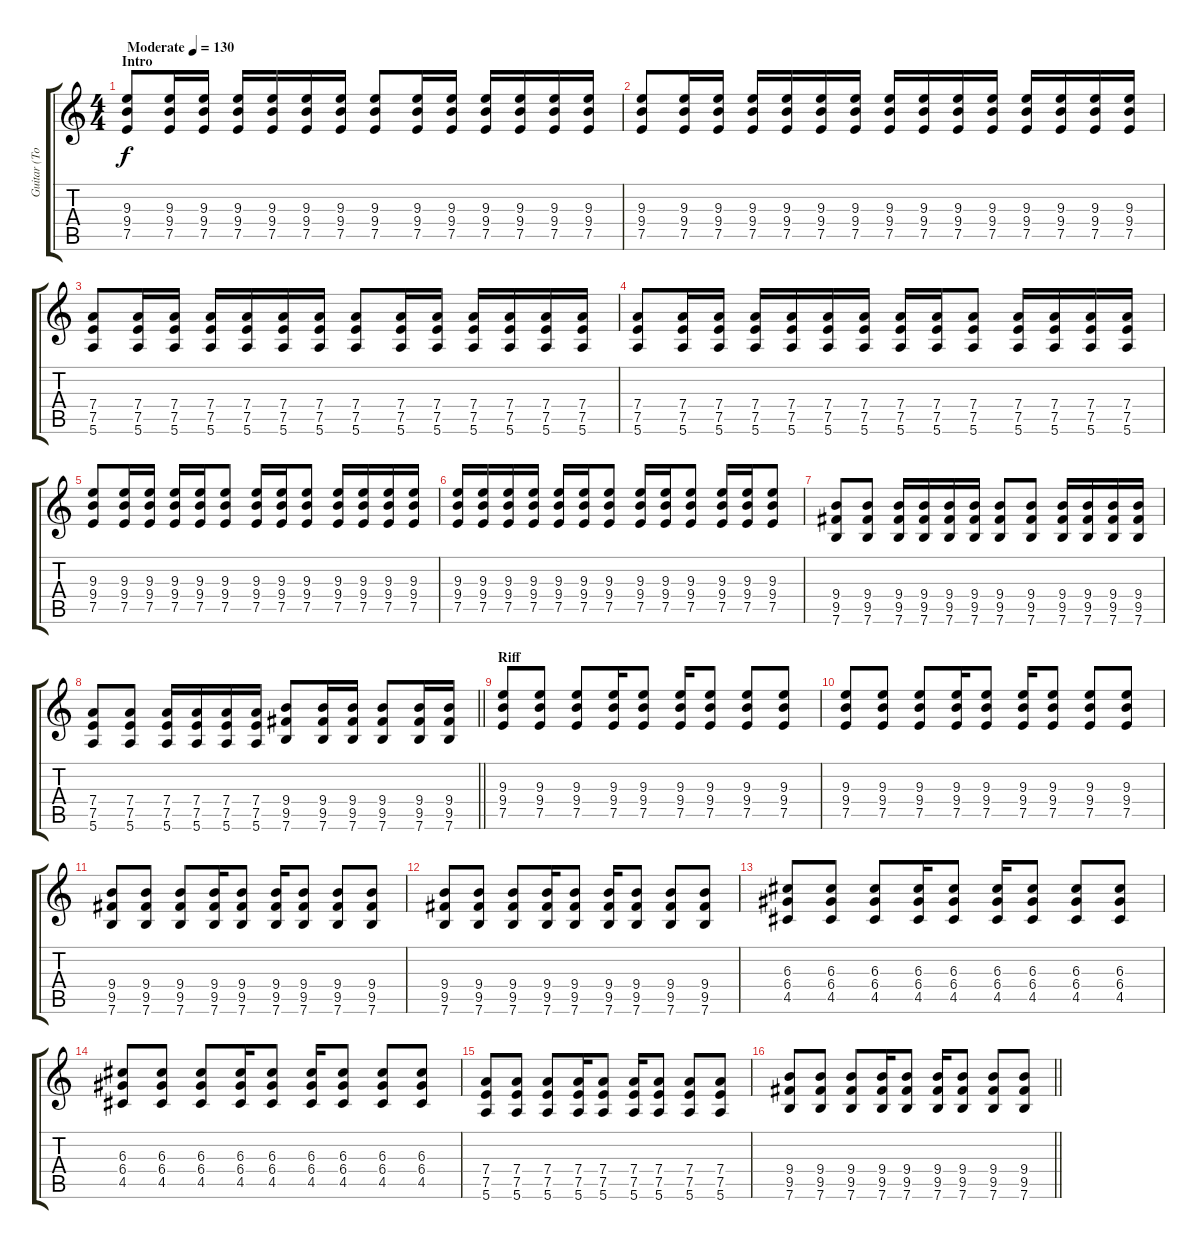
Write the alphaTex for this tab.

\track ("Guitar (Tom)" "Guitar (To") {instrument distortionguitar}
\staff {score tabs}
\tuning (E4 B3 G3 D3 A2 E2) {hide}
\ts (4 4)
\section ("" "Intro")
\tempo (130 "Moderate")
\clef g2
\ks c
(9.3 9.4 7.5).8{dy f instrument distortionguitar} (9.3 9.4 7.5).16 (9.3 9.4 7.5).16 (9.3 9.4 7.5).16 (9.3 9.4 7.5).16 (9.3 9.4 7.5).16 (9.3 9.4 7.5).16 (9.3 9.4 7.5).8 (9.3 9.4 7.5).16 (9.3 9.4 7.5).16 (9.3 9.4 7.5).16 (9.3 9.4 7.5).16 (9.3 9.4 7.5).16 (9.3 9.4 7.5).16 |
(9.3 9.4 7.5).8 (9.3 9.4 7.5).16 (9.3 9.4 7.5).16 (9.3 9.4 7.5).16 (9.3 9.4 7.5).16 (9.3 9.4 7.5).16 (9.3 9.4 7.5).16 (9.3 9.4 7.5).16 (9.3 9.4 7.5).16 (9.3 9.4 7.5).16 (9.3 9.4 7.5).16 (9.3 9.4 7.5).16 (9.3 9.4 7.5).16 (9.3 9.4 7.5).16 (9.3 9.4 7.5).16 |
(7.4 7.5 5.6).8 (7.4 7.5 5.6).16 (7.4 7.5 5.6).16 (7.4 7.5 5.6).16 (7.4 7.5 5.6).16 (7.4 7.5 5.6).16 (7.4 7.5 5.6).16 (7.4 7.5 5.6).8 (7.4 7.5 5.6).16 (7.4 7.5 5.6).16 (7.4 7.5 5.6).16 (7.4 7.5 5.6).16 (7.4 7.5 5.6).16 (7.4 7.5 5.6).16 |
(7.4 7.5 5.6).8 (7.4 7.5 5.6).16 (7.4 7.5 5.6).16 (7.4 7.5 5.6).16 (7.4 7.5 5.6).16 (7.4 7.5 5.6).16 (7.4 7.5 5.6).16 (7.4 7.5 5.6).16 (7.4 7.5 5.6).16 (7.4 7.5 5.6).8 (7.4 7.5 5.6).16 (7.4 7.5 5.6).16 (7.4 7.5 5.6).16 (7.4 7.5 5.6).16 |
(9.3 9.4 7.5).8 (9.3 9.4 7.5).16 (9.3 9.4 7.5).16 (9.3 9.4 7.5).16 (9.3 9.4 7.5).16 (9.3 9.4 7.5).8 (9.3 9.4 7.5).16 (9.3 9.4 7.5).16 (9.3 9.4 7.5).8 (9.3 9.4 7.5).16 (9.3 9.4 7.5).16 (9.3 9.4 7.5).16 (9.3 9.4 7.5).16 |
(9.3 9.4 7.5).16 (9.3 9.4 7.5).16 (9.3 9.4 7.5).16 (9.3 9.4 7.5).16 (9.3 9.4 7.5).16 (9.3 9.4 7.5).16 (9.3 9.4 7.5).8 (9.3 9.4 7.5).16 (9.3 9.4 7.5).16 (9.3 9.4 7.5).8 (9.3 9.4 7.5).16 (9.3 9.4 7.5).16 (9.3 9.4 7.5).8 |
(9.4 9.5 7.6).8 (9.4 9.5 7.6).8 (9.4 9.5 7.6).16 (9.4 9.5 7.6).16 (9.4 9.5 7.6).16 (9.4 9.5 7.6).16 (9.4 9.5 7.6).8 (9.4 9.5 7.6).8 (9.4 9.5 7.6).16 (9.4 9.5 7.6).16 (9.4 9.5 7.6).16 (9.4 9.5 7.6).16 |
\barLineRight lightlight
(7.4 7.5 5.6).8 (7.4 7.5 5.6).8 (7.4 7.5 5.6).16 (7.4 7.5 5.6).16 (7.4 7.5 5.6).16 (7.4 7.5 5.6).16 (9.4 9.5 7.6).8 (9.4 9.5 7.6).16 (9.4 9.5 7.6).16 (9.4 9.5 7.6).8 (9.4 9.5 7.6).16 (9.4 9.5 7.6).16 |
\section ("" "Riff")
(9.3 9.4 7.5).8 (9.3 9.4 7.5).8 (9.3 9.4 7.5).8 (9.3 9.4 7.5).16 (9.3 9.4 7.5).8 (9.3 9.4 7.5).16 (9.3 9.4 7.5).8 (9.3 9.4 7.5).8 (9.3 9.4 7.5).8 |
(9.3 9.4 7.5).8 (9.3 9.4 7.5).8 (9.3 9.4 7.5).8 (9.3 9.4 7.5).16 (9.3 9.4 7.5).8 (9.3 9.4 7.5).16 (9.3 9.4 7.5).8 (9.3 9.4 7.5).8 (9.3 9.4 7.5).8 |
(9.4 9.5 7.6).8 (9.4 9.5 7.6).8 (9.4 9.5 7.6).8 (9.4 9.5 7.6).16 (9.4 9.5 7.6).8 (9.4 9.5 7.6).16 (9.4 9.5 7.6).8 (9.4 9.5 7.6).8 (9.4 9.5 7.6).8 |
(9.4 9.5 7.6).8 (9.4 9.5 7.6).8 (9.4 9.5 7.6).8 (9.4 9.5 7.6).16 (9.4 9.5 7.6).8 (9.4 9.5 7.6).16 (9.4 9.5 7.6).8 (9.4 9.5 7.6).8 (9.4 9.5 7.6).8 |
(6.3 6.4 4.5).8 (6.3 6.4 4.5).8 (6.3 6.4 4.5).8 (6.3 6.4 4.5).16 (6.3 6.4 4.5).8 (6.3 6.4 4.5).16 (6.3 6.4 4.5).8 (6.3 6.4 4.5).8 (6.3 6.4 4.5).8 |
(6.3 6.4 4.5).8 (6.3 6.4 4.5).8 (6.3 6.4 4.5).8 (6.3 6.4 4.5).16 (6.3 6.4 4.5).8 (6.3 6.4 4.5).16 (6.3 6.4 4.5).8 (6.3 6.4 4.5).8 (6.3 6.4 4.5).8 |
(7.4 7.5 5.6).8 (7.4 7.5 5.6).8 (7.4 7.5 5.6).8 (7.4 7.5 5.6).16 (7.4 7.5 5.6).8 (7.4 7.5 5.6).16 (7.4 7.5 5.6).8 (7.4 7.5 5.6).8 (7.4 7.5 5.6).8 |
\barLineRight lightlight
(9.4 9.5 7.6).8 (9.4 9.5 7.6).8 (9.4 9.5 7.6).8 (9.4 9.5 7.6).16 (9.4 9.5 7.6).8 (9.4 9.5 7.6).16 (9.4 9.5 7.6).8 (9.4 9.5 7.6).8 (9.4 9.5 7.6).8
